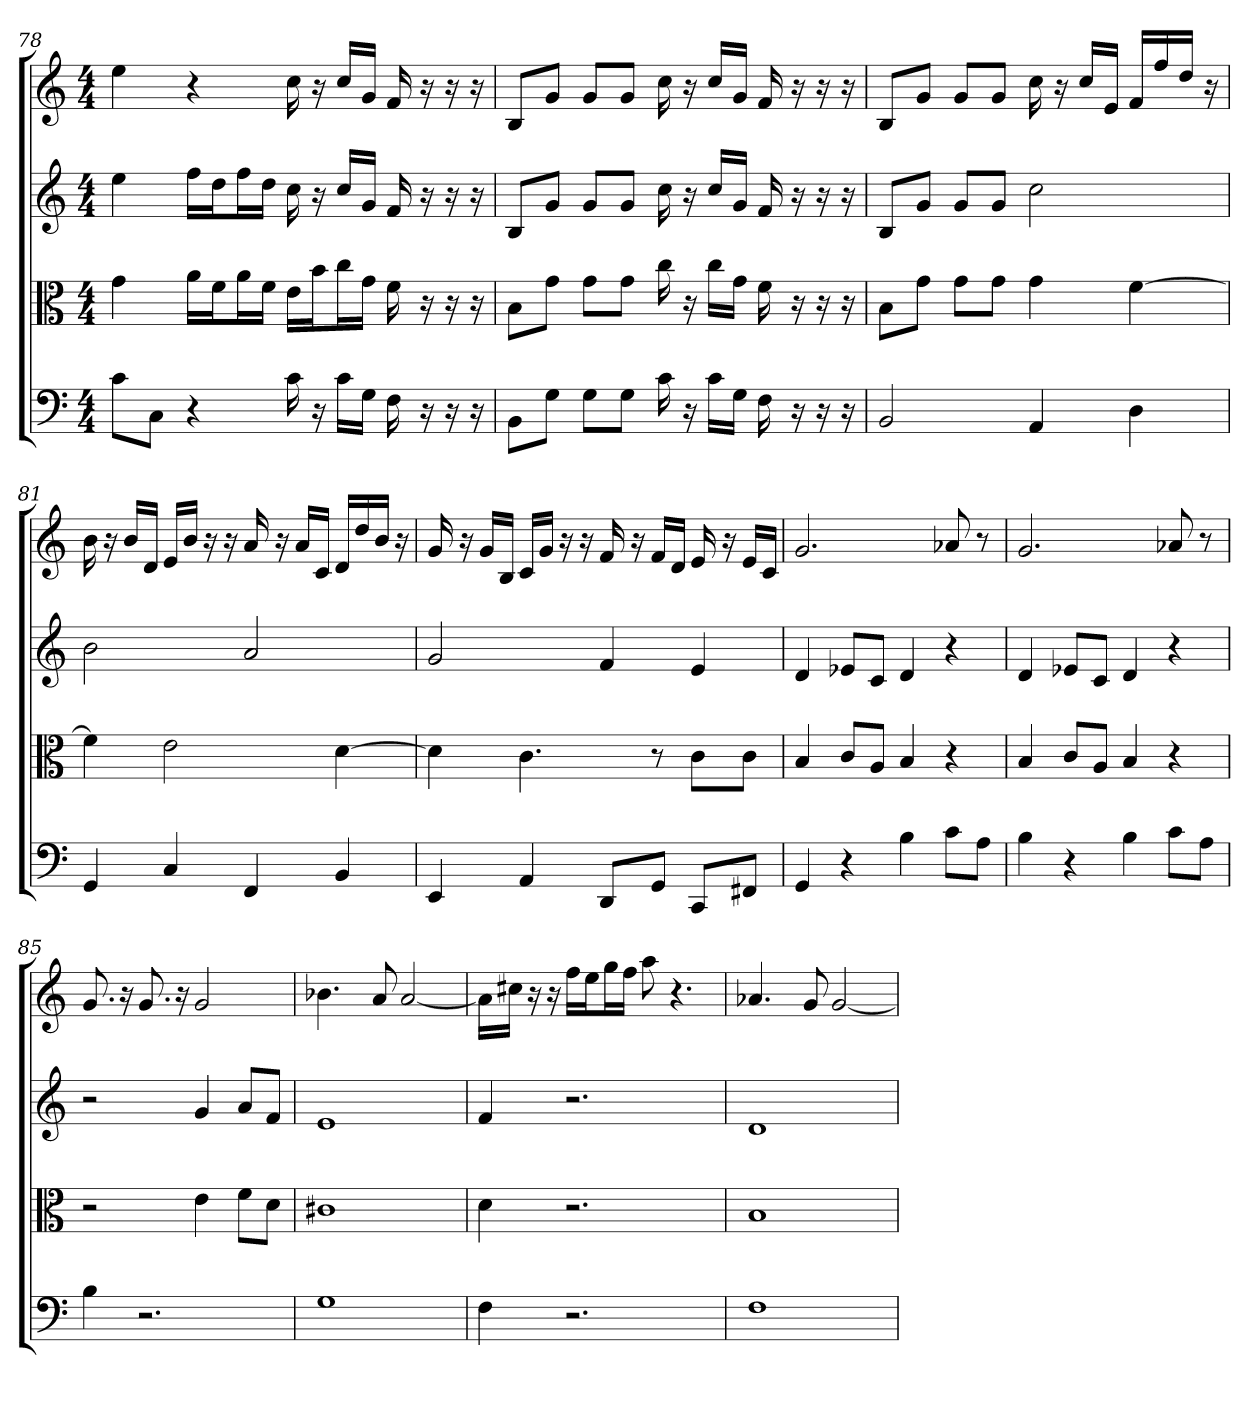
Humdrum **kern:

**kern	**kern	**kern	**kern
*part4	*part3	*part2	*part1
*staff4	*staff3	*staff2	*staff1
*clefF4	*clefC3	*clefG2	*clefG2
*k[]	*k[]	*k[]	*k[]
*C:	*C:	*C:	*C:
*M4/4	*M4/4	*M4/4	*M4/4
=78	=78	=78	=78
8c\L	4g	4ee	4ee
8C\J	.	.	.
4r	16a\LL	16ff\LL	4r
.	16f\J	16dd\J	.
.	16a\L	16ff\L	.
.	16f\JJ	16dd\JJ	.
16c	16e\LL	16cc	16cc
16r	16b\J	16r	16r
16c\LL	16cc\L	16cc/LL	16cc/LL
16G\JJ	16g\JJ	16g/JJ	16g/JJ
16F	16f	16f	16f
16r	16r	16r	16r
16r	16r	16r	16r
16r	16r	16r	16r
=79	=79	=79	=79
8BB\L	8B\L	8B/L	8B/L
8G\J	8g\J	8g/J	8g/J
8G\L	8g\L	8g/L	8g/L
8G\J	8g\J	8g/J	8g/J
16c	16cc	16cc	16cc
16r	16r	16r	16r
16c\LL	16cc\LL	16cc/LL	16cc/LL
16G\JJ	16g\JJ	16g/JJ	16g/JJ
16F	16f	16f	16f
16r	16r	16r	16r
16r	16r	16r	16r
16r	16r	16r	16r
=80	=80	=80	=80
2BB	8B\L	8B/L	8B/L
.	8g\J	8g/J	8g/J
.	8g\L	8g/L	8g/L
.	8g\J	8g/J	8g/J
4AA	4g	2cc	16cc
.	.	.	16r
.	.	.	16cc/LL
.	.	.	16e/JJ
4D	[4f	.	16f/LL
.	.	.	16ff/
.	.	.	16dd/JJ
.	.	.	16r
=81	=81	=81	=81
4GG	4f]	2b	16b
.	.	.	16r
.	.	.	16b/LL
.	.	.	16d/JJ
4C	2e	.	16e/LL
.	.	.	16b/JJ
.	.	.	16r
.	.	.	16r
4FF	.	2a	16a
.	.	.	16r
.	.	.	16a/LL
.	.	.	16c/JJ
4BB	[4d	.	16d/LL
.	.	.	16dd/
.	.	.	16b/JJ
.	.	.	16r
=82	=82	=82	=82
4EE	4d]	2g	16g
.	.	.	16r
.	.	.	16g/LL
.	.	.	16B/JJ
4AA	4.c	.	16c/LL
.	.	.	16g/JJ
.	.	.	16r
.	.	.	16r
8DD/L	.	4f	16f
.	.	.	16r
8GG/J	8r	.	16f/LL
.	.	.	16d/JJ
8CC/L	8c\L	4e	16e
.	.	.	16r
8FF#X/J	8c\J	.	16e/LL
.	.	.	16c/JJ
=83	=83	=83	=83
4GG	4B	4d	2.g
4r	8c/L	8e-X/L	.
.	8A/J	8c/J	.
4B	4B	4d	.
8c\L	4r	4r	8a-X
8A\J	.	.	8r
=84	=84	=84	=84
4B	4B	4d	2.g
4r	8c/L	8e-X/L	.
.	8A/J	8c/J	.
4B	4B	4d	.
8c\L	4r	4r	8a-X
8A\J	.	.	8r
=85	=85	=85	=85
4B	2r	2r	8.g
.	.	.	16r
2.r	.	.	8.g
.	.	.	16r
.	4e	4g	2g
.	8f\L	8a/L	.
.	8d\J	8f/J	.
=86	=86	=86	=86
1G	1c#X	1e	4.b-X
.	.	.	8a
.	.	.	[2a
=87	=87	=87	=87
4F	4d	4f	16a\LL]
.	.	.	16cc#X\JJ
.	.	.	16r
.	.	.	16r
2.r	2.r	2.r	16ff\LL
.	.	.	16ee\J
.	.	.	16gg\L
.	.	.	16ff\JJ
.	.	.	8aa
.	.	.	4.r
=88	=88	=88	=88
1F	1B	1d	4.a-X
.	.	.	8g
.	.	.	[2g
=	=	=	=
*-	*-	*-	*-
